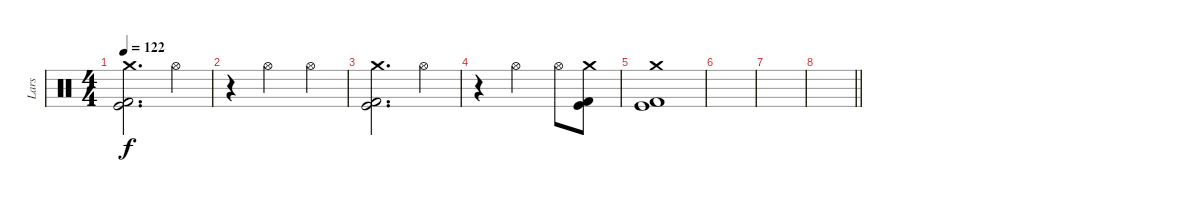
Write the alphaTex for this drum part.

\track ("Lars" "Lars") {instrument percussion}
\staff {score}
\articulation defaults
\ts (4 4)
\tempo 122
\clef neutral
\ks c
("Crash medium (hit)" "Kick (hit)" "Kick (hit) 2").2{d dy f} "Hi-Hat (open)".4 |
r.4 "Hi-Hat (open)".2 "Hi-Hat (open)".4 |
("Crash medium (hit)" "Kick (hit)" "Kick (hit) 2").2{d} "Hi-Hat (open)".4 |
r.4 "Hi-Hat (open)".2 "Hi-Hat (open)".8 ("Crash medium (hit)" "Kick (hit)" "Kick (hit) 2").8 |
("Crash medium (hit)" "Kick (hit)" "Kick (hit) 2").1 |
|
|
\barLineRight lightlight
